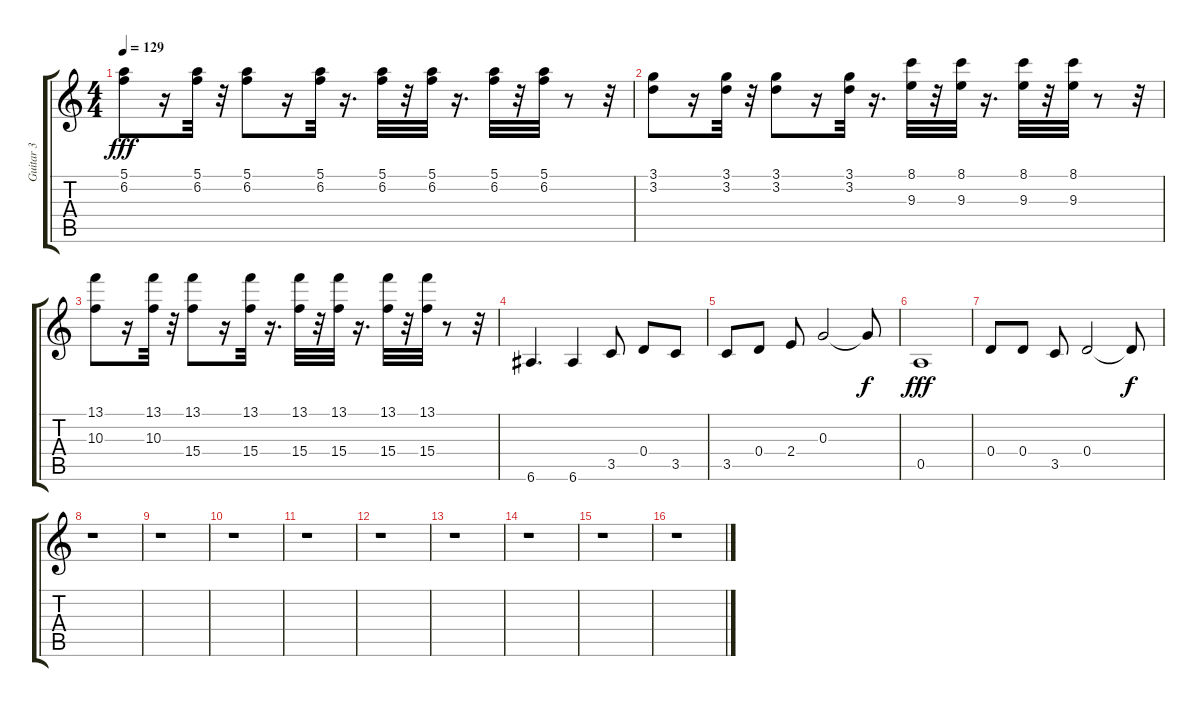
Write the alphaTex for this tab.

\track ("Guitar 3" "Guitar 3") {instrument electricguitarclean}
\staff {score tabs}
\tuning (E4 B3 G3 D3 A2 E2) {hide}
\ts (4 4)
\tempo 129
\clef g2
\ks c
(5.1 6.2).8{dy fff} r.16 (5.1 6.2).32 r.32 (5.1 6.2).8 r.16 (5.1 6.2).32 r.16{d} (5.1 6.2).32 r.32 (5.1 6.2).32 r.16{d} (5.1 6.2).32 r.32 (5.1 6.2).32 r.8 r.32 |
(3.1 3.2).8 r.16 (3.1 3.2).32 r.32 (3.1 3.2).8 r.16 (3.1 3.2).32 r.16{d} (8.1 9.3).32 r.32 (8.1 9.3).32 r.16{d} (8.1 9.3).32 r.32 (8.1 9.3).32 r.8 r.32 |
(13.1 10.3).8 r.16 (13.1 10.3).32 r.32 (13.1 15.4).8 r.16 (13.1 15.4).32 r.16{d} (13.1 15.4).32 r.32 (13.1 15.4).32 r.16{d} (13.1 15.4).32 r.32 (13.1 15.4).32 r.8 r.32 |
6.6.4{d} 6.6.4 3.5.8 0.4.8 3.5.8 |
3.5.8 0.4.8 2.4.8 0.3.2 0.3{t}.8{dy f} |
0.5.1{dy fff} |
0.4.8 0.4.8 3.5.8 0.4.2 0.4{t}.8{dy f} |
r.1 |
r.1 |
r.1 |
r.1 |
r.1 |
r.1 |
r.1 |
r.1 |
r.1
